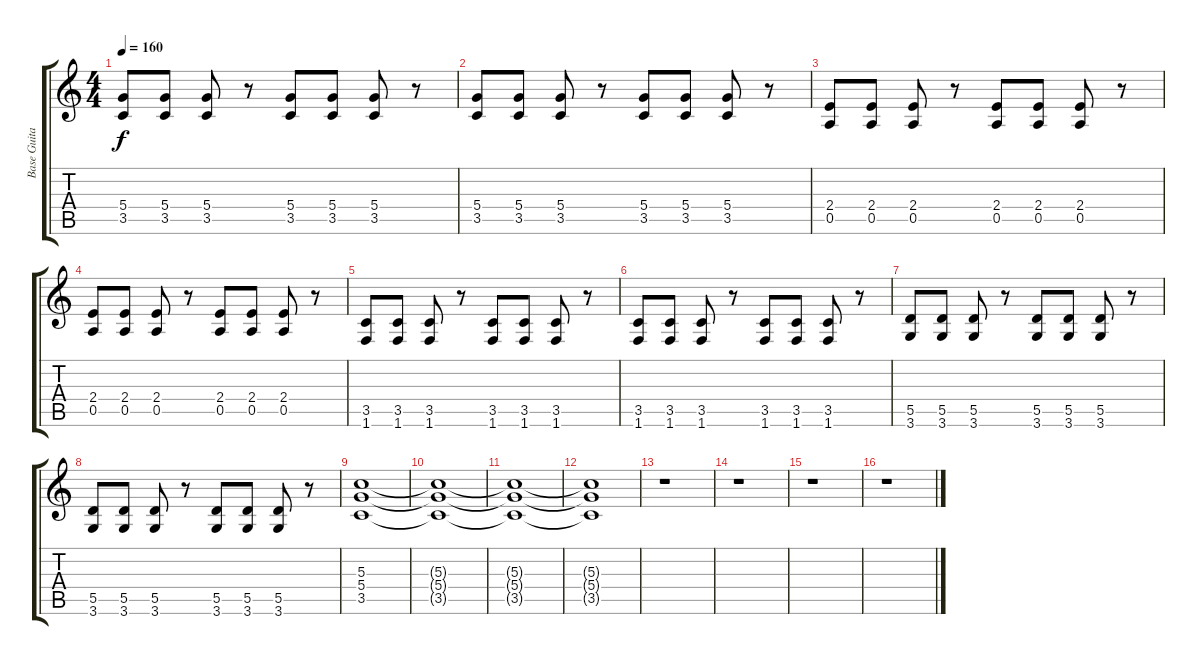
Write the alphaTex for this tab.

\track ("Base Guitar" "Base Guita") {instrument overdrivenguitar}
\staff {score tabs}
\tuning (E4 B3 G3 D3 A2 E2) {hide}
\ts (4 4)
\tempo 160
\clef g2
\ks c
(5.4 3.5).8{dy f} (5.4 3.5).8 (5.4 3.5).8 r.8 (5.4 3.5).8 (5.4 3.5).8 (5.4 3.5).8 r.8 |
(5.4 3.5).8 (5.4 3.5).8 (5.4 3.5).8 r.8 (5.4 3.5).8 (5.4 3.5).8 (5.4 3.5).8 r.8 |
(2.4 0.5).8 (2.4 0.5).8 (2.4 0.5).8 r.8 (2.4 0.5).8 (2.4 0.5).8 (2.4 0.5).8 r.8 |
(2.4 0.5).8 (2.4 0.5).8 (2.4 0.5).8 r.8 (2.4 0.5).8 (2.4 0.5).8 (2.4 0.5).8 r.8 |
(3.5 1.6).8 (3.5 1.6).8 (3.5 1.6).8 r.8 (3.5 1.6).8 (3.5 1.6).8 (3.5 1.6).8 r.8 |
(3.5 1.6).8 (3.5 1.6).8 (3.5 1.6).8 r.8 (3.5 1.6).8 (3.5 1.6).8 (3.5 1.6).8 r.8 |
(5.5 3.6).8 (5.5 3.6).8 (5.5 3.6).8 r.8 (5.5 3.6).8 (5.5 3.6).8 (5.5 3.6).8 r.8 |
(5.5 3.6).8 (5.5 3.6).8 (5.5 3.6).8 r.8 (5.5 3.6).8 (5.5 3.6).8 (5.5 3.6).8 r.8 |
(5.3 5.4 3.5).1 |
(5.3{t} 5.4{t} 3.5{t}).1 |
(5.3{t} 5.4{t} 3.5{t}).1 |
(5.3{t} 5.4{t} 3.5{t}).1 |
r.1 |
r.1 |
r.1 |
r.1
